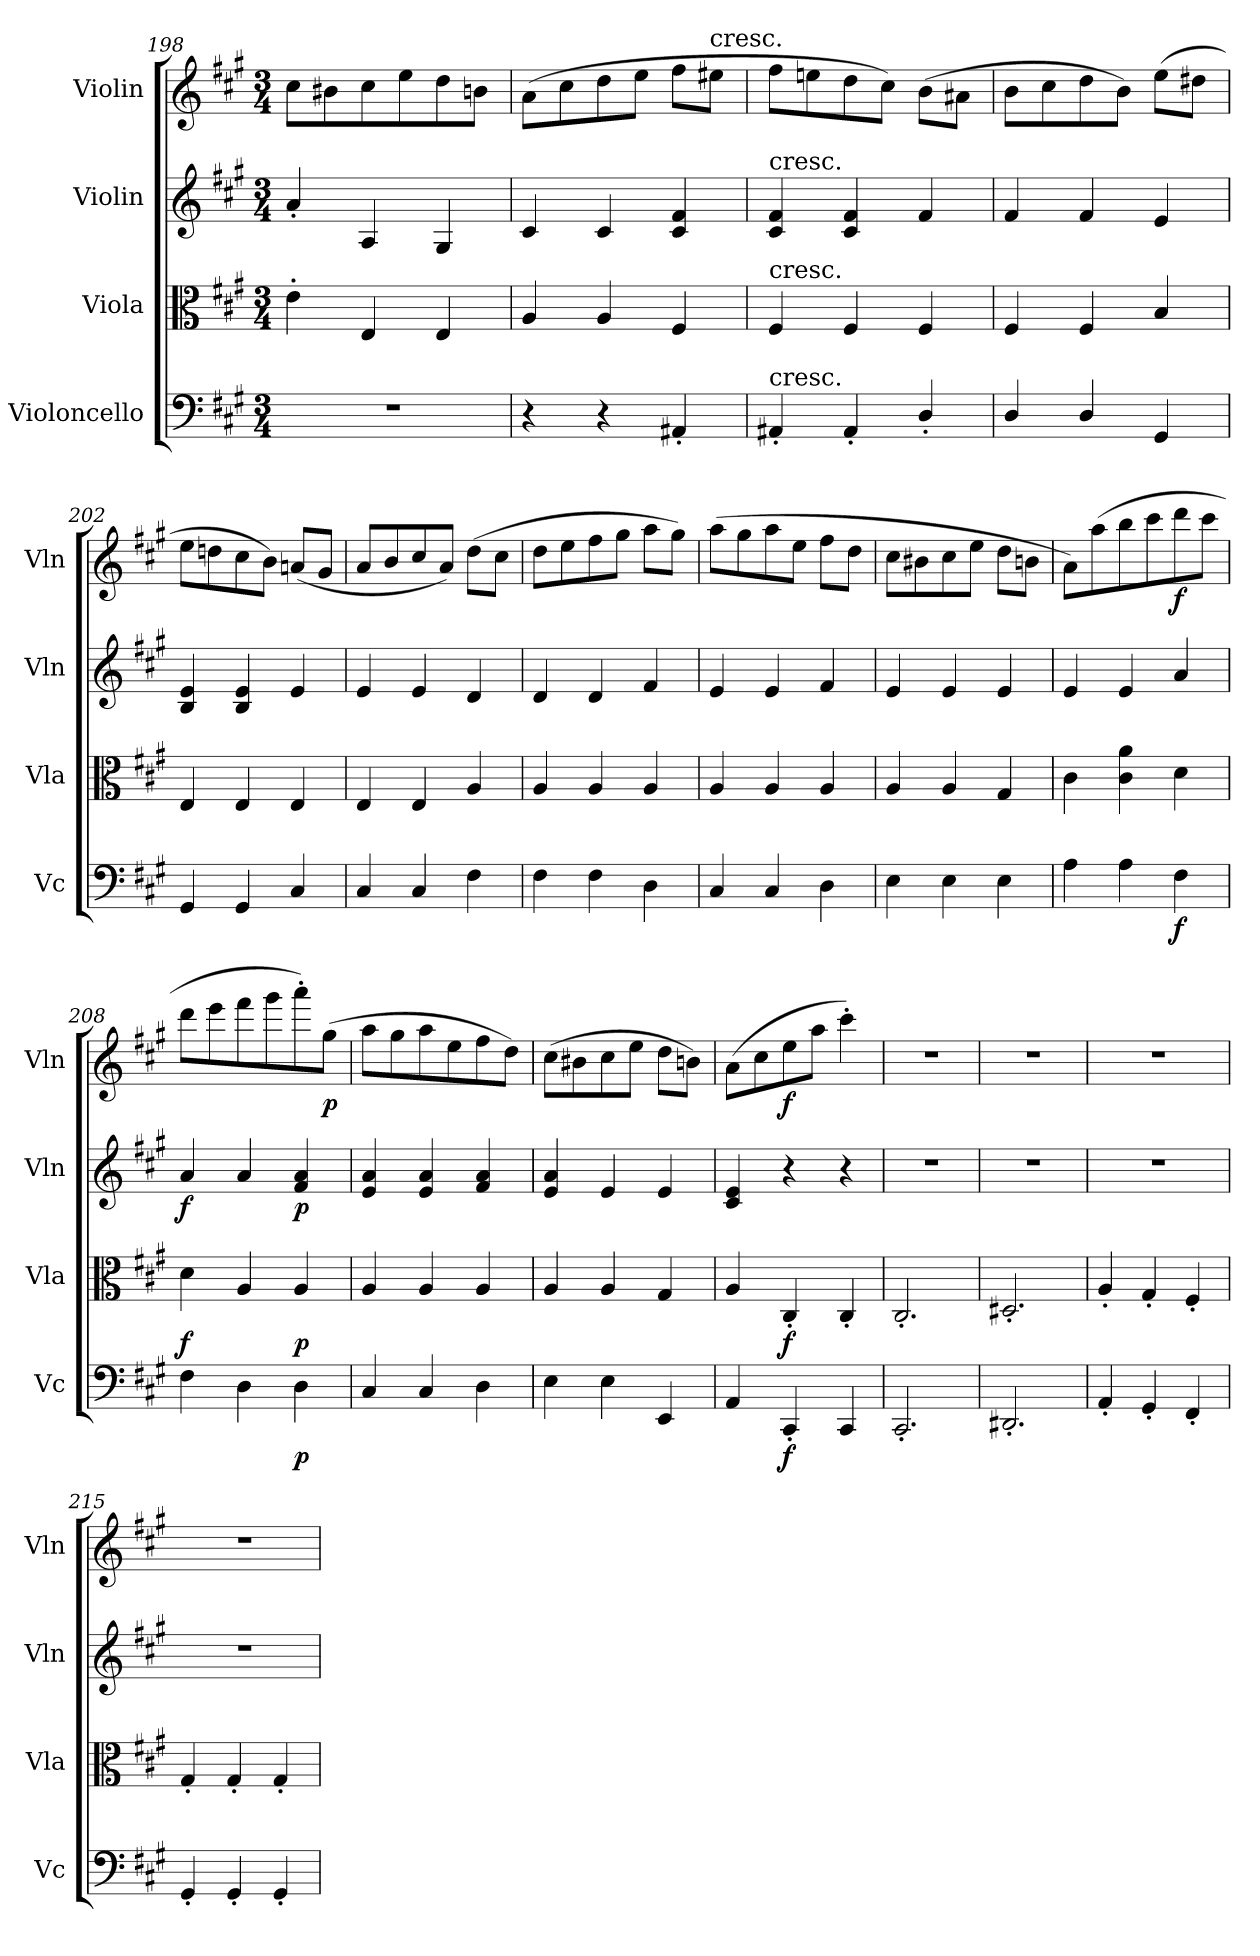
**kern	**dynam	**kern	**dynam	**kern	**dynam	**kern	**dynam
*part4	*part4	*part3	*part3	*part2	*part2	*part1	*part1
*staff4	*staff4	*staff3	*staff3	*staff2	*staff2	*staff1	*staff1
*I"Violoncello	*	*I"Viola	*	*I"Violin	*	*I"Violin	*
*I'Vc	*	*I'Vla	*	*I'Vln	*	*I'Vln	*
*clefF4	*	*clefC3	*	*clefG2	*	*clefG2	*
*k[f#c#g#]	*	*k[f#c#g#]	*	*k[f#c#g#]	*	*k[f#c#g#]	*
*M3/4	*	*M3/4	*	*M3/4	*	*M3/4	*
=198	=198	=198	=198	=198	=198	=198	=198
2.r	.	4e'\	.	4a'/	.	8cc#\L	.
.	.	.	.	.	.	8b#X\	.
.	.	4E/	.	4A/	.	8cc#\	.
.	.	.	.	.	.	8ee\	.
.	.	4E/	.	4G#/	.	8dd\	.
.	.	.	.	.	.	8bn\J	.
=199	=199	=199	=199	=199	=199	=199	=199
4r	.	4A/	.	4c#/	.	(8a\L	.
.	.	.	.	.	.	8cc#\	.
4r	.	4A/	.	4c#/	.	8dd\	.
.	.	.	.	.	.	8ee\J	.
4AA#X'/	.	4F#/	.	4c#/ 4f#/	.	8ff#\L	.
!	!	!	!	!	!	!LO:TX:t=cresc.	!
.	.	.	.	.	.	8ee#X\J	.
=200	=200	=200	=200	=200	=200	=200	=200
!	!	!	!	!LO:TX:t=cresc.	!	!	!
!	!	!LO:TX:t=cresc.	!	!	!	!	!
!LO:TX:t=cresc.	!	!	!	!	!	!	!
4AA#X'/	.	4F#/	.	4c#/ 4f#/	.	8ff#\L	.
.	.	.	.	.	.	8een\	.
4AA#'/	.	4F#/	.	4c#/ 4f#/	.	8dd\	.
.	.	.	.	.	.	8cc#\J)	.
4D'/	.	4F#/	.	4f#/	.	(8b\L	.
.	.	.	.	.	.	8a#X\J	.
=201	=201	=201	=201	=201	=201	=201	=201
4D/	.	4F#/	.	4f#/	.	8b\L	.
.	.	.	.	.	.	8cc#\	.
4D/	.	4F#/	.	4f#/	.	8dd\	.
.	.	.	.	.	.	8b\J)	.
4GG#/	.	4B/	.	4e/	.	(8ee\L	.
.	.	.	.	.	.	8dd#X\J	.
=202	=202	=202	=202	=202	=202	=202	=202
4GG#/	.	4E/	.	4B/ 4e/	.	8ee\L	.
.	.	.	.	.	.	8ddn\	.
4GG#/	.	4E/	.	4B/ 4e/	.	8cc#\	.
.	.	.	.	.	.	8b\J)	.
4C#/	.	4E/	.	4e/	.	(8an/L	.
.	.	.	.	.	.	8g#/J	.
=203	=203	=203	=203	=203	=203	=203	=203
4C#/	.	4E/	.	4e/	.	8a/L	.
.	.	.	.	.	.	8b/	.
4C#/	.	4E/	.	4e/	.	8cc#/	.
.	.	.	.	.	.	8a/J)	.
4F#\	.	4A/	.	4d/	.	(8dd\L	.
.	.	.	.	.	.	8cc#\J	.
=204	=204	=204	=204	=204	=204	=204	=204
4F#\	.	4A/	.	4d/	.	8dd\L	.
.	.	.	.	.	.	8ee\	.
4F#\	.	4A/	.	4d/	.	8ff#\	.
.	.	.	.	.	.	8gg#\J	.
4D\	.	4A/	.	4f#/	.	8aa\L	.
.	.	.	.	.	.	8gg#\J)	.
=205	=205	=205	=205	=205	=205	=205	=205
4C#/	.	4A/	.	4e/	.	(8aa\L	.
.	.	.	.	.	.	8gg#\	.
4C#/	.	4A/	.	4e/	.	8aa\	.
.	.	.	.	.	.	8ee\J	.
4D\	.	4A/	.	4f#/	.	8ff#\L	.
.	.	.	.	.	.	8dd\J	.
=206	=206	=206	=206	=206	=206	=206	=206
4E\	.	4A/	.	4e/	.	8cc#\L	.
.	.	.	.	.	.	8b#X\	.
4E\	.	4A/	.	4e/	.	8cc#\	.
.	.	.	.	.	.	8ee\J	.
4E\	.	4G#/	.	4e/	.	8dd\L	.
.	.	.	.	.	.	8bn\J	.
=207	=207	=207	=207	=207	=207	=207	=207
4A\	.	4c#\	.	4e/	.	8a\L)	.
.	.	.	.	.	.	(8aa\	.
4A\	.	4c#\ 4a\	.	4e/	.	8bb\	.
.	.	.	.	.	.	8ccc#\	.
4F#\	f	4d\	.	4a/	.	8ddd\	f
.	.	.	.	.	.	8ccc#\J	.
=208	=208	=208	=208	=208	=208	=208	=208
4F#\	.	4d\	f	4a/	f	8ddd\L	.
.	.	.	.	.	.	8eee\	.
4D\	.	4A/	.	4a/	.	8fff#\	.
.	.	.	.	.	.	8ggg#\	.
4D\	p	4A/	p	4f#/ 4a/	p	8aaa'\)	.
.	.	.	.	.	.	(8gg#\J	p
=209	=209	=209	=209	=209	=209	=209	=209
4C#/	.	4A/	.	4e/ 4a/	.	8aa\L	.
.	.	.	.	.	.	8gg#\	.
4C#/	.	4A/	.	4e/ 4a/	.	8aa\	.
.	.	.	.	.	.	8ee\	.
4D\	.	4A/	.	4f#/ 4a/	.	8ff#\	.
.	.	.	.	.	.	8dd\J)	.
=210	=210	=210	=210	=210	=210	=210	=210
4E\	.	4A/	.	4e/ 4a/	.	(8cc#\L	.
.	.	.	.	.	.	8b#X\	.
4E\	.	4A/	.	4e/	.	8cc#\	.
.	.	.	.	.	.	8ee\J	.
4EE/	.	4G#/	.	4e/	.	8dd\L	.
.	.	.	.	.	.	8bn\J)	.
=211	=211	=211	=211	=211	=211	=211	=211
4AA/	.	4A/	.	4c#/ 4e/	.	(8a\L	.
.	.	.	.	.	.	8cc#\	.
4CC#'/	f	4C#'/	f	4r	.	8ee\	f
.	.	.	.	.	.	8aa\J	.
4CC#/	.	4C#'/	.	4r	.	4ccc#'\)	.
=212	=212	=212	=212	=212	=212	=212	=212
2.CC#'/	.	2.C#'/	.	2.r	.	2.r	.
=213	=213	=213	=213	=213	=213	=213	=213
2.DD#X'/	.	2.D#X'/	.	2.r	.	2.r	.
=214	=214	=214	=214	=214	=214	=214	=214
4AA'/	.	4A'/	.	2.r	.	2.r	.
4GG#'/	.	4G#'/	.	.	.	.	.
4FF#'/	.	4F#'/	.	.	.	.	.
=215	=215	=215	=215	=215	=215	=215	=215
4GG#'/	.	4G#'/	.	2.r	.	2.r	.
4GG#'/	.	4G#'/	.	.	.	.	.
4GG#'/	.	4G#'/	.	.	.	.	.
=	=	=	=	=	=	=	=
*-	*-	*-	*-	*-	*-	*-	*-
